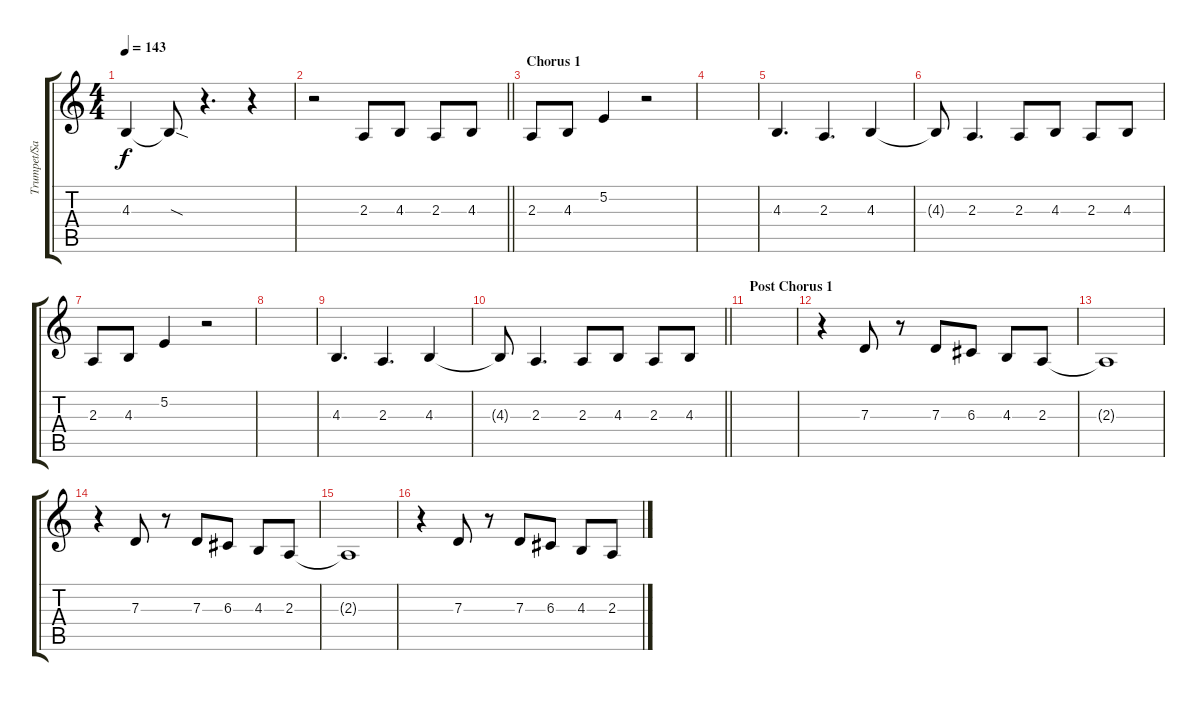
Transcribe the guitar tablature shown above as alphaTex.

\track ("Trumpet/Sax" "Trumpet/Sa") {instrument trumpet}
\staff {score tabs}
\tuning (E4 B3 G3 D3 A2 E2) {hide}
\ts (4 4)
\tempo 143
\clef g2
\ks c
4.3.4{dy f} 4.3{sod t}.8 r.4{d} r.4 |
\barLineRight lightlight
r.2 2.3.8 4.3.8 2.3.8 4.3.8 |
\section ("" "Chorus 1")
2.3.8 4.3.8 5.2.4 r.2 |
|
4.3.4{d} 2.3.4{d} 4.3.4 |
4.3{t}.8 2.3.4{d} 2.3.8 4.3.8 2.3.8 4.3.8 |
2.3.8 4.3.8 5.2.4 r.2 |
|
4.3.4{d} 2.3.4{d} 4.3.4 |
\barLineRight lightlight
4.3{t}.8 2.3.4{d} 2.3.8 4.3.8 2.3.8 4.3.8 |
\section ("" "Post Chorus 1")
|
r.4 7.3.8 r.8 7.3.8 6.3.8 4.3.8 2.3.8 |
2.3{t}.1 |
r.4 7.3.8 r.8 7.3.8 6.3.8 4.3.8 2.3.8 |
2.3{t}.1 |
r.4 7.3.8 r.8 7.3.8 6.3.8 4.3.8 2.3.8
